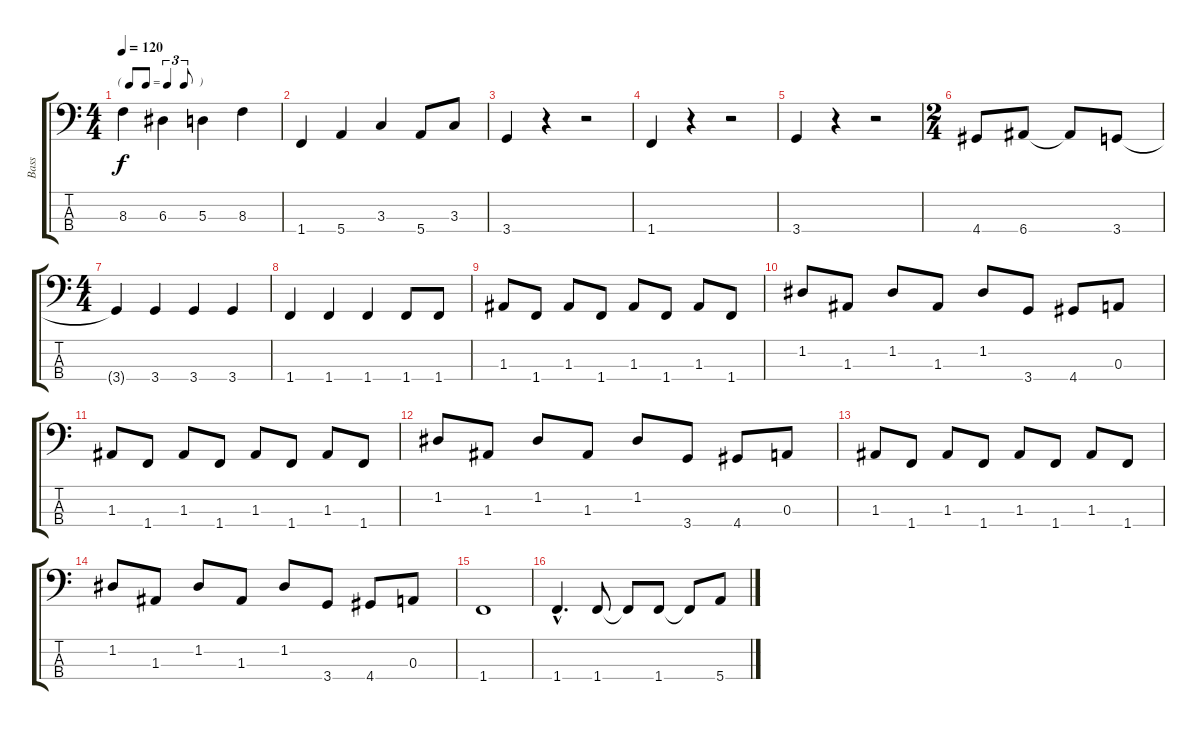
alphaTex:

\track ("Bass" "Bass") {instrument electricbassfinger}
\staff {score tabs}
\tuning (G2 D2 A1 E1) {hide}
\ts (4 4)
\tf triplet8th
\tempo 120
\clef f4
\ks c
8.3.4{dy f} 6.3.4 5.3.4 8.3.4 |
1.4.4 5.4.4 3.3.4 5.4.8 3.3.8 |
3.4.4 r.4 r.2 |
1.4.4 r.4 r.2 |
3.4.4 r.4 r.2 |
\ts (2 4)
4.4.8 6.4.8 6.4{t}.8 3.4.8 |
\ts (4 4)
3.4{t}.4 3.4.4 3.4.4 3.4.4 |
1.4.4 1.4.4 1.4.4 1.4.8 1.4.8 |
1.3.8 1.4.8 1.3.8 1.4.8 1.3.8 1.4.8 1.3.8 1.4.8 |
1.2.8 1.3.8 1.2.8 1.3.8 1.2.8 3.4.8 4.4.8 0.3.8 |
1.3.8 1.4.8 1.3.8 1.4.8 1.3.8 1.4.8 1.3.8 1.4.8 |
1.2.8 1.3.8 1.2.8 1.3.8 1.2.8 3.4.8 4.4.8 0.3.8 |
1.3.8 1.4.8 1.3.8 1.4.8 1.3.8 1.4.8 1.3.8 1.4.8 |
1.2.8 1.3.8 1.2.8 1.3.8 1.2.8 3.4.8 4.4.8 0.3.8 |
1.4.1 |
1.4{hac}.4{d} 1.4.8 1.4{t}.8 1.4.8 1.4{t}.8 5.4.8
